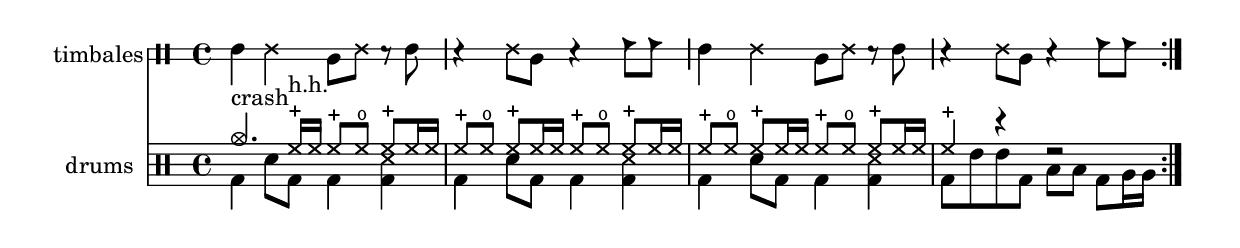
%%  Do not edit this file; it is auto-generated from LSR!
\version "2.10.12"

\header { texidoc = "
LilyPond makes drums input quite easy, with powerful pre-configured
tools such as the \\drummode function and the DrumStaff context:  drums
are placed to their own staff positions (with a special clef symbol)
and have note heads according to the drum. You can easily attach an
extra symbol to the drum, and restrict the number of lines.
" }

drh = \drummode { cymc4.^"crash" hhc16^"h.h." hh \repeat "unfold" 5 {hhc8 hho hhc8 hh16 hh} hhc4 r4 r2 }
drl = \drummode {\repeat "unfold" 3 {bd4 sn8 bd bd4 << bd ss >> } bd8 tommh tommh bd toml toml bd tomfh16 tomfh }
timb = \drummode { \repeat "unfold" 2 {timh4 ssh timl8 ssh r timh r4 ssh8 timl r4 cb8 cb} }

\score {
  \repeat "volta" 2 {
    <<
      \new DrumStaff \with {
	drumStyleTable = #timbales-style
	\override StaffSymbol #'line-count = #2
	\override BarLine #'bar-size = #2
      } <<
	\set Staff.instrumentName = "timbales"
	\timb
      >>
      \new DrumStaff <<
	\set Staff.instrumentName = "drums"
	\new DrumVoice {\stemUp \drh }
	\new DrumVoice {\stemDown \drl }
      >>
    >>
  }
  \layout {}

  \midi {
    \context {
      \Score
      tempoWholesPerMinute = #(ly:make-moment 120 4)
      }
    }


}

